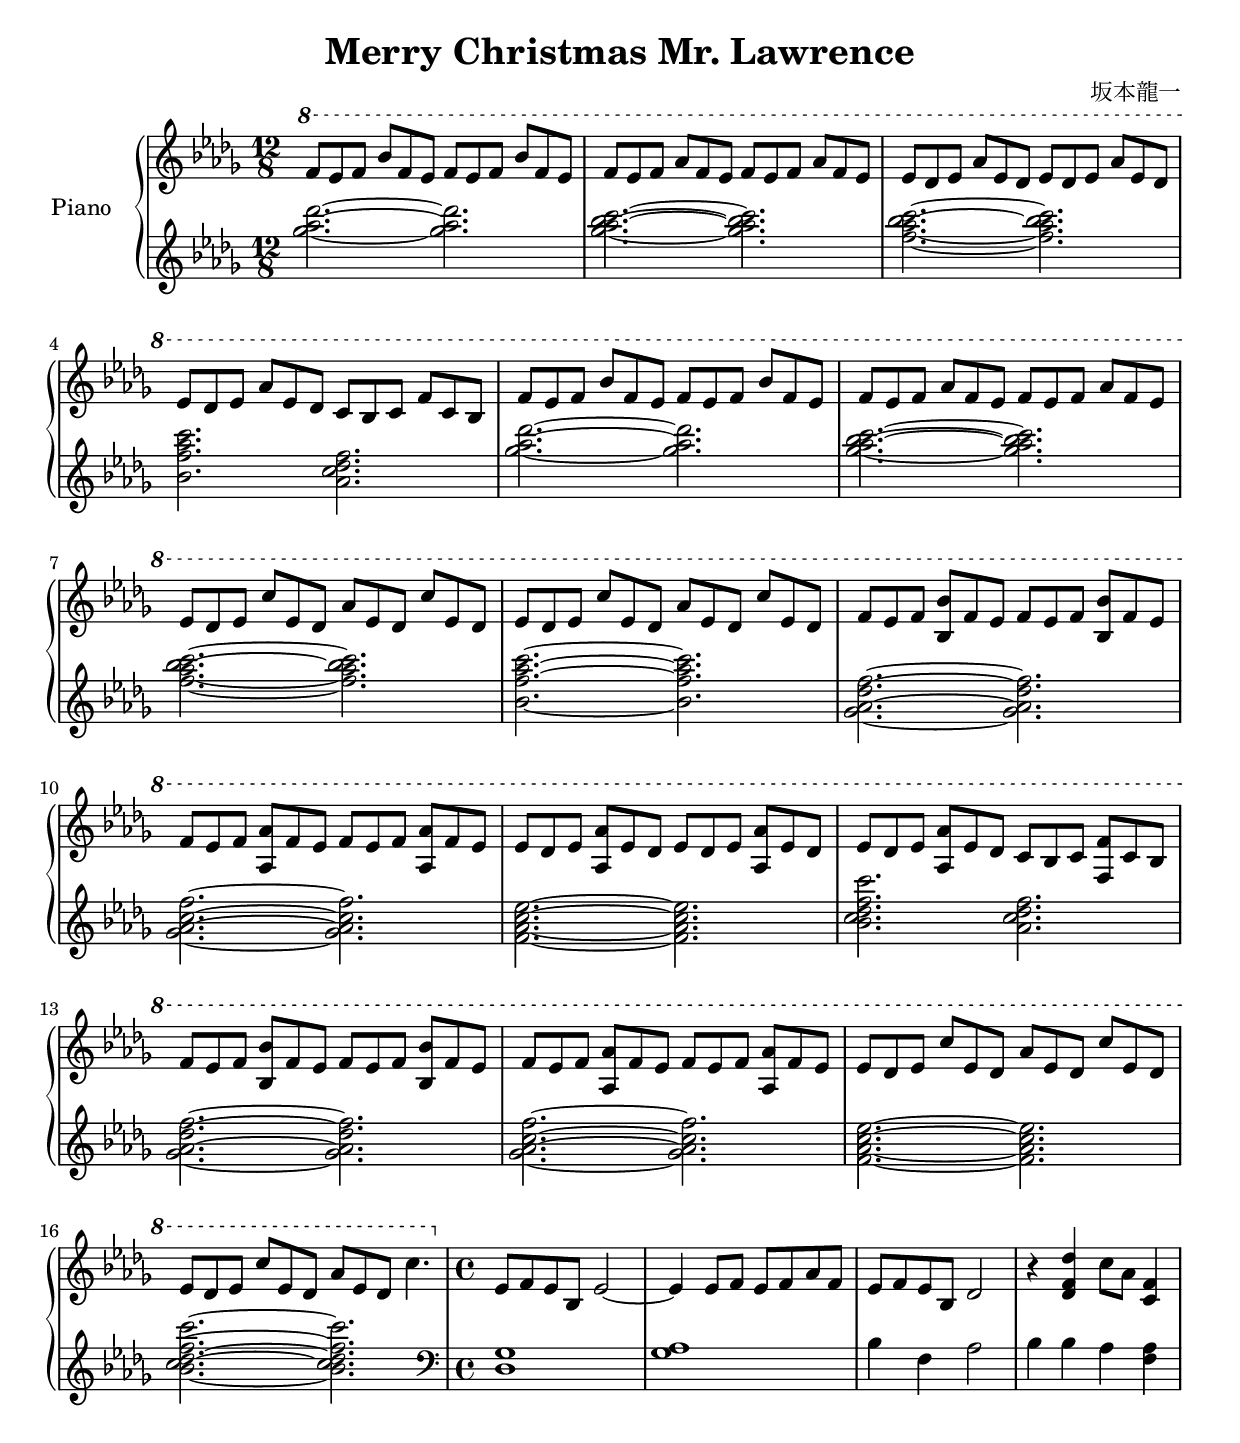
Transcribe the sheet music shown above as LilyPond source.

\header {
  title = "Merry Christmas Mr. Lawrence"
  composer = "坂本龍一"
}

upper = \relative des' {\key des \major \time 12/8 \clef treble

    \ottava #1

    f'8 ees f bes f ees f ees f bes f ees |
    f ees f aes f ees f ees f aes f ees |
    ees des ees aes ees des ees des ees aes ees des |
    ees des ees aes ees des c bes c f c bes |
    f' ees f bes f ees f ees f bes f ees |
    f ees f aes f ees f ees f aes f ees |
    ees des ees c' ees, des aes' ees des c' ees, des |
    ees des ees c' ees, des aes' ees des c' ees, des |
    f ees f <bes bes,> f ees f ees f <bes bes,> f ees |
    f ees f <aes aes,> f ees f ees f <aes aes,> f ees |
    ees des ees <aes aes,> ees des ees des ees <aes aes,> ees des |
    ees des ees <aes aes,> ees des c bes c <f f,> c bes |
    f' ees f <bes bes,> f ees f ees f <bes bes,> f ees |
    f ees f <aes aes,> f ees f ees f <aes aes,> f ees |
    ees des ees c' ees, des aes' ees des c' ees, des |
    ees des ees c' ees, des aes' ees des c'4. |

    \time 4/4 \ottava #0

    ees,,8 f ees bes ees2~ | ees4 ees8 f ees f aes f |
    ees f ees bes des2 | r4 <des f des'>4 c'8 aes <f c>4 |



  }

lower = \relative des' {\key des \major \time 12/8 \clef treble
    <ges' aes des>2. ~<ges aes des>2. |
    <ges aes bes c> ~<ges aes bes c> |
    <f aes bes c> ~<f aes bes c> |
    <bes, f' aes c> <aes c des f> |
    <ges' aes des>2. ~<ges aes des>2. |
    <ges aes bes c> ~<ges aes bes c> |
    <f aes bes c> ~<f aes bes c> |
    <bes, f' aes c> ~<bes f' aes c> |
    <ges aes des f> ~<ges aes des f> |
    <ges aes c f> ~<ges aes c f> |
    <f aes c ees>~ <f aes c ees> |
    <bes c des f c'> <aes c des f> |
    <ges aes des f> ~<ges aes des f> |
    <ges aes c f> ~<ges aes c f> |
    <f aes c ees> ~<f aes c ees> |
    <bes c des f c'> ~<bes c des f c'> |

    \time 4/4  \clef bass

    <des,, ges>1 | <ges aes> |
    bes4 f aes2 | bes4 bes aes <f aes> |

  }

\score {
  \new PianoStaff <<
    \set PianoStaff.instrumentName = #"Piano  "
    \new Staff = "upper" \upper
    \new Staff = "lower" \lower
    >>
  }

  \layout {}
  \midi {}
